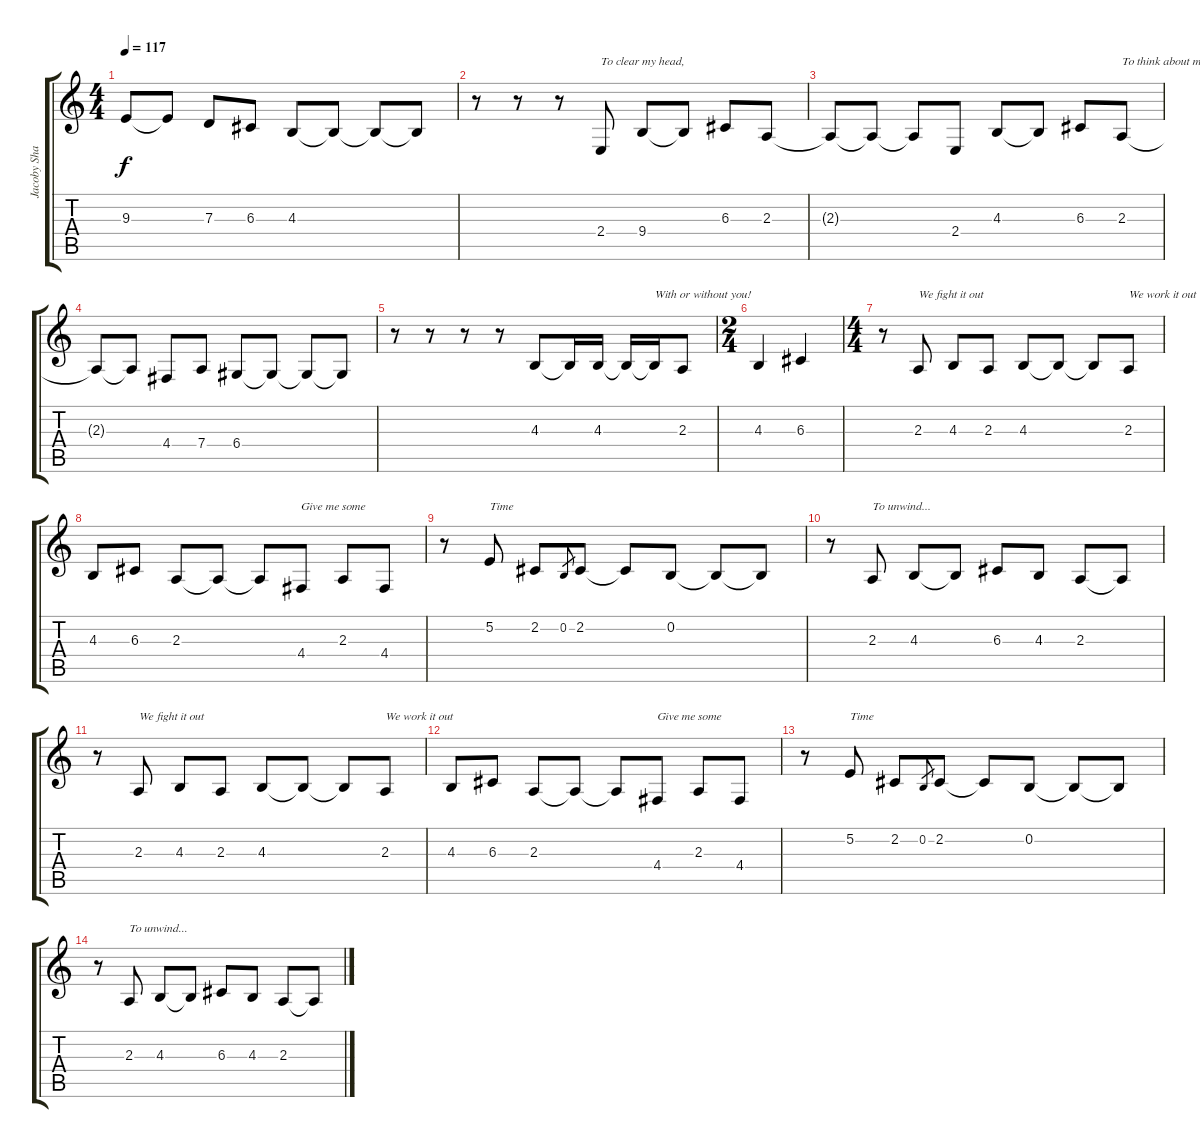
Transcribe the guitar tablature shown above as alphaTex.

\track ("Jacoby Shaddix (Vocals)" "Jacoby Sha") {instrument harmonica}
\staff {score tabs}
\tuning (E4 B3 G3 D3 A2 E2) {hide}
\ts (4 4)
\tempo 117
\clef g2
\ks c
9.3{t}.8{dy f} 9.3{t}.8 7.3.8 6.3.8 4.3.8 4.3{t}.8 4.3{t}.8 4.3{t}.8 |
r.8 r.8 r.8 2.4.8{txt "To clear my head,"} 9.4.8 9.4{t}.8 6.3.8 2.3.8 |
2.3{t}.8 2.3{t}.8 2.3{t}.8 2.4.8 4.3.8 4.3{t}.8 6.3.8 2.3.8{txt "To think about my life..."} |
2.3{t}.8 2.3{t}.8 4.4.8 7.4.8 6.4.8 6.4{t}.8 6.4{t}.8 6.4{t}.8 |
r.8 r.8 r.8 r.8 4.3.8 4.3{t}.16 4.3.16 4.3{t}.16 4.3{t}.16{txt "With or without you!"} 2.3.8 |
\ts (2 4)
4.3.4 6.3.4 |
\ts (4 4)
r.8 2.3.8{txt "We fight it out"} 4.3.8 2.3.8 4.3.8 4.3{t}.8 4.3{t}.8 2.3.8{txt "We work it out"} |
4.3.8 6.3.8 2.3.8 2.3{t}.8 2.3{t}.8 4.4.8{txt "Give me some"} 2.3.8 4.4.8 |
r.8 5.2.8{txt "Time"} 2.2.8 0.2.8{gr} 2.2.8 2.2{t}.8 0.2.8 0.2{t}.8 0.2{t}.8 |
r.8 2.3.8{txt "To unwind..."} 4.3.8 4.3{t}.8 6.3.8 4.3.8 2.3.8 2.3{t}.8 |
r.8 2.3.8{txt "We fight it out"} 4.3.8 2.3.8 4.3.8 4.3{t}.8 4.3{t}.8 2.3.8{txt "We work it out"} |
4.3.8 6.3.8 2.3.8 2.3{t}.8 2.3{t}.8 4.4.8{txt "Give me some"} 2.3.8 4.4.8 |
r.8 5.2.8{txt "Time"} 2.2.8 0.2.8{gr} 2.2.8 2.2{t}.8 0.2.8 0.2{t}.8 0.2{t}.8 |
r.8 2.3.8{txt "To unwind..."} 4.3.8 4.3{t}.8 6.3.8 4.3.8 2.3.8 2.3{t}.8
